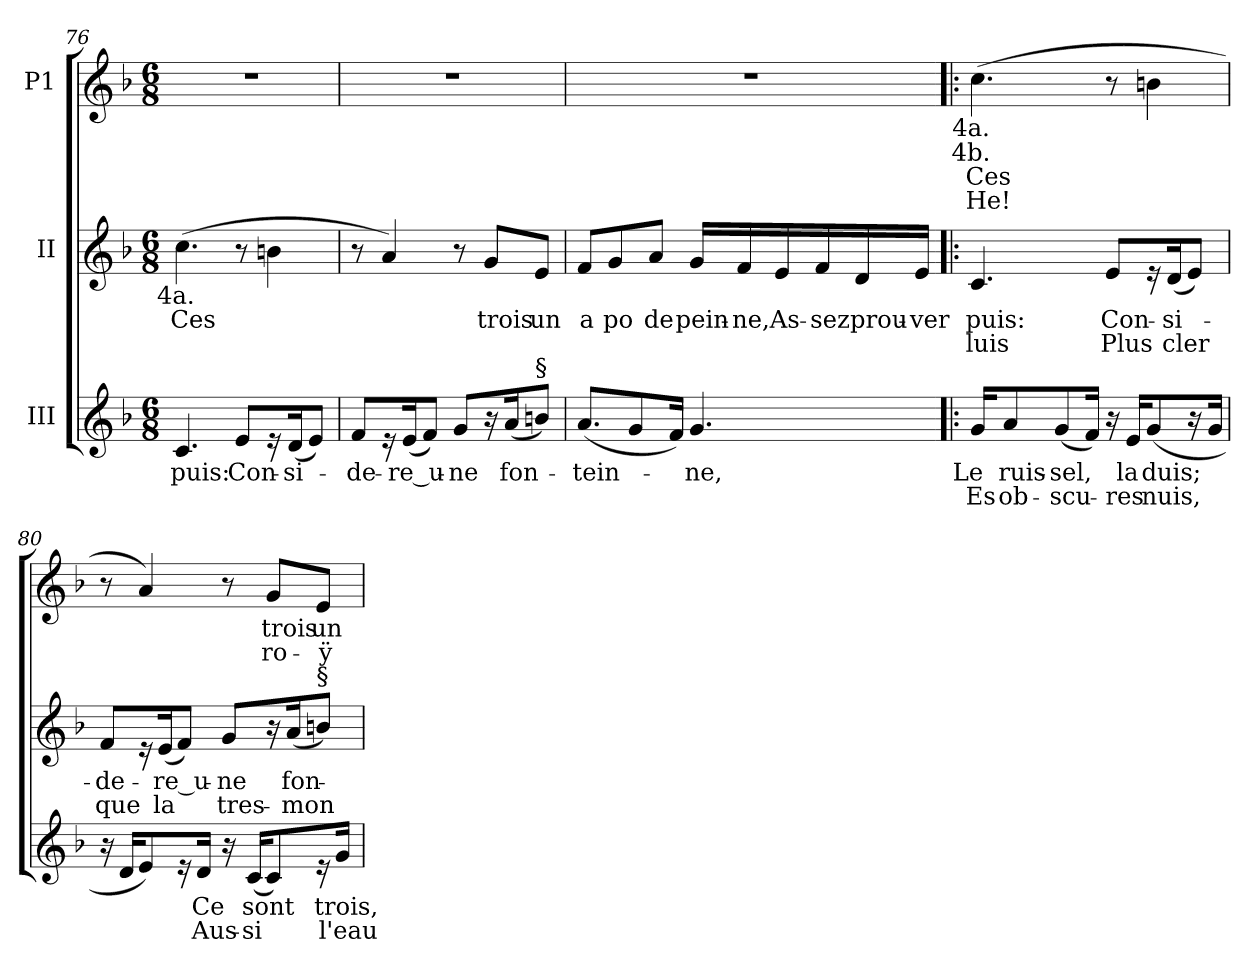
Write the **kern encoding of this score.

**kern	**text	**text	**kern	**text	**text	**kern	**text	**text
*part3	*part3	*part3	*part2	*part2	*part2	*part1	*part1	*part1
*staff3	*staff3	*staff3	*staff2	*staff2	*staff2	*staff1	*staff1	*staff1
*I"III	*	*	*I"II	*	*	*I"P1	*	*
!!LO:LB:g=z
*clefG2	*	*	*clefG2	*	*	*clefG2	*	*
*k[b-]	*	*	*k[b-]	*	*	*k[b-]	*	*
*F:	*	*	*F:	*	*	*F:	*	*
*M6/8	*	*	*M6/8	*	*	*M6/8	*	*
=76	=76	=76	=76	=76	=76	=76	=76	=76
!	!LO:LY:b:color=#000000	!	!	!	!	!	!	!
!	!	!	!LO:TX:b:cj:t=4a.	!	!	!	!	!
!	!	!	!	!LO:LY:b:color=#000000	!	!LO:N:vis=1	!	!
4.ci/	puis:	.	(4.cci\	Ces	.	2.r	.	.
!	!LO:LY:b:color=#000000	!	!	!	!	!	!	!
8ei/L	Con-	.	8r	.	.	.	.	.
16r	.	.	4bni\	.	.	.	.	.
!	!LO:LY:b:color=#000000	!	!	!	!	!	!	!
(16di/k	-si-	.	.	.	.	.	.	.
8ei/J)	.	.	.	.	.	.	.	.
=77	=77	=77	=77	=77	=77	=77	=77	=77
!	!LO:LY:b:color=#000000	!	!	!	!	!LO:N:vis=1	!	!
8fi/L	-de-	.	8r	.	.	2.r	.	.
16r	.	.	4ai/)	.	.	.	.	.
!	!LO:LY:b:color=#000000	!	!	!	!	!	!	!
(16ei/k	-re_u-	.	.	.	.	.	.	.
8fi/J)	.	.	.	.	.	.	.	.
!	!LO:LY:b:color=#000000	!	!	!	!	!	!	!
8gi/L	-ne	.	8r	.	.	.	.	.
!	!	!	!	!LO:LY:b:color=#000000	!	!	!	!
16r	.	.	8gi/L	trois	.	.	.	.
!	!LO:LY:b:color=#000000	!	!	!	!	!	!	!
(16ai/k	fon-	.	.	.	.	.	.	.
!LO:TX:a:t=§	!	!	!	!	!	!	!	!
!	!	!	!	!LO:LY:b:color=#000000	!	!	!	!
8bni/J)	.	.	8ei/J	un	.	.	.	.
=78	=78	=78	=78	=78	=78	=78	=78	=78
!	!LO:LY:b:color=#000000	!	!	!	!	!	!	!
!	!	!	!	!LO:LY:b:color=#000000	!	!LO:N:vis=1	!	!
(8.ai/L	-tein-	.	8fi/L	a	.	2.r	.	.
!	!	!	!	!LO:LY:b:color=#000000	!	!	!	!
.	.	.	8gi/	po	.	.	.	.
8gi/	.	.	.	.	.	.	.	.
!	!	!	!	!LO:LY:b:color=#000000	!	!	!	!
.	.	.	8ai/J	de	.	.	.	.
16fi/Jk)	.	.	.	.	.	.	.	.
!	!LO:LY:b:color=#000000	!	!	!	!	!	!	!
!	!	!	!	!LO:LY:b:color=#000000	!	!	!	!
4.gi/	-ne,	.	16gi/LL	pein-	.	.	.	.
!	!	!	!	!LO:LY:b:color=#000000	!	!	!	!
.	.	.	16fi/	-ne,	.	.	.	.
!	!	!	!	!LO:LY:b:color=#000000	!	!	!	!
.	.	.	16ei/	As-	.	.	.	.
!	!	!	!	!LO:LY:b:color=#000000	!	!	!	!
.	.	.	16fi/	-sez	.	.	.	.
!	!	!	!	!LO:LY:b:color=#000000	!	!	!	!
.	.	.	16di/	prou-	.	.	.	.
!	!	!	!	!LO:LY:b:color=#000000	!	!	!	!
.	.	.	16ei/JJ	-ver	.	.	.	.
!!LO:LB:g=z
=79!|:	=79!|:	=79!|:	=79!|:	=79!|:	=79!|:	=79!|:	=79!|:	=79!|:
!	!LO:LY:b:color=#000000	!LO:LY:b:color=#000000	!	!	!	!	!	!
!	!	!	!	!LO:LY:b:color=#000000	!LO:LY:b:color=#000000	!	!	!
!	!	!	!	!	!	!LO:TX:b:cj:t=4a.	!	!
!	!	!	!	!	!	!LO:TX:b:cj:t=4b.	!	!
!	!	!	!	!	!	!	!LO:LY:b:color=#000000	!LO:LY:b:color=#000000
16gi/KL	Le	Es	4.ci/	puis:	luis	(4.cci\	Ces	He!
!	!LO:LY:b:color=#000000	!LO:LY:b:color=#000000	!	!	!	!	!	!
8ai/	ruis-	ob-	.	.	.	.	.	.
!	!LO:LY:b:color=#000000	!LO:LY:b:color=#000000	!	!	!	!	!	!
(8gi/	-sel,	-scu-	.	.	.	.	.	.
16fi/Jk)	.	.	.	.	.	.	.	.
!	!	!	!	!LO:LY:b:color=#000000	!LO:LY:b:color=#000000	!	!	!
16r	.	.	8ei/L	Con-	Plus	8r	.	.
!	!LO:LY:b:color=#000000	!LO:LY:b:color=#000000	!	!	!	!	!	!
16ei/KL	la	-res	.	.	.	.	.	.
!	!LO:LY:b:color=#000000	!LO:LY:b:color=#000000	!	!	!	!	!	!
(8gi/	duis;	nuis,	16r	.	.	4bni\	.	.
!	!	!	!	!LO:LY:b:color=#000000	!LO:LY:b:color=#000000	!	!	!
.	.	.	(16di/k	-si-	cler	.	.	.
16r	.	.	8ei/J)	.	.	.	.	.
16gi/Jk	.	.	.	.	.	.	.	.
=80	=80	=80	=80	=80	=80	=80	=80	=80
!	!	!	!	!LO:LY:b:color=#000000	!LO:LY:b:color=#000000	!	!	!
16r	.	.	8fi/L	-de-	que	8r	.	.
16di/KL	.	.	.	.	.	.	.	.
8ei/)	.	.	16r	.	.	4ai/)	.	.
!	!	!	!	!LO:LY:b:color=#000000	!LO:LY:b:color=#000000	!	!	!
.	.	.	(16ei/k	-re_u-	la	.	.	.
16r	.	.	8fi/J)	.	.	.	.	.
!	!LO:LY:b:color=#000000	!LO:LY:b:color=#000000	!	!	!	!	!	!
16di/Jk	Ce	Aus-	.	.	.	.	.	.
!	!	!	!	!LO:LY:b:color=#000000	!LO:LY:b:color=#000000	!	!	!
16r	.	.	8gi/L	-ne	tres-	8r	.	.
!	!LO:LY:b:color=#000000	!LO:LY:b:color=#000000	!	!	!	!	!	!
(16ci/KL	sont	-si	.	.	.	.	.	.
!	!	!	!	!	!	!	!LO:LY:b:color=#000000	!LO:LY:b:color=#000000
8ci/)	.	.	16r	.	.	8gi/L	trois	ro-
!	!	!	!	!LO:LY:b:color=#000000	!LO:LY:b:color=#000000	!	!	!
.	.	.	(16ai/k	fon-	-mon-	.	.	.
!	!	!	!LO:TX:a:t=§	!	!	!	!	!
!	!	!	!	!	!	!	!LO:LY:b:color=#000000	!LO:LY:b:color=#000000
16r	.	.	8bi/J)	.	.	8ei/J	un	-ÿ-
!	!LO:LY:b:color=#000000	!LO:LY:b:color=#000000	!	!	!	!	!	!
16gi/Jk	trois,	l'eau-	.	.	.	.	.	.
=	=	=	=	=	=	=	=	=
*-	*-	*-	*-	*-	*-	*-	*-	*-
